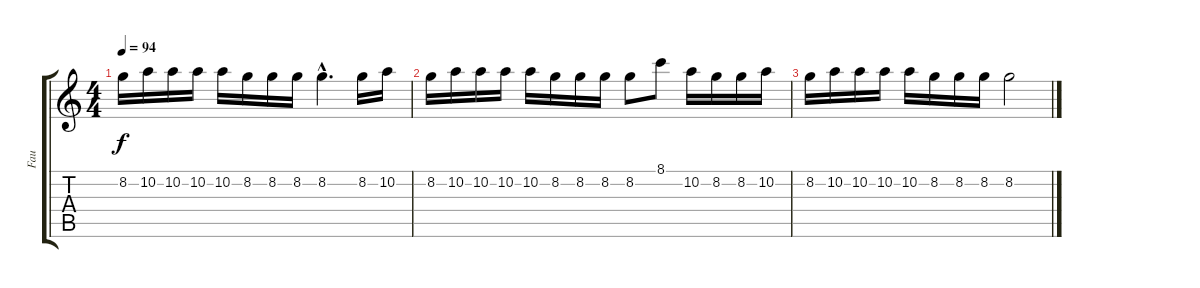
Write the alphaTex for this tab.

\track ("Fau" "Fau") {instrument distortionguitar}
\staff {score tabs}
\tuning (E4 B3 G3 D3 A2 E2) {hide}
\ts (4 4)
\tempo 94
\clef g2
\ks c
8.2.16{dy f} 10.2.16 10.2.16 10.2.16 10.2.16 8.2.16 8.2.16 8.2.16 8.2{hac}.4{d} 8.2.16 10.2.16 |
8.2.16 10.2.16 10.2.16 10.2.16 10.2.16 8.2.16 8.2.16 8.2.16 8.2.8 8.1.8 10.2.16 8.2.16 8.2.16 10.2.16 |
8.2.16 10.2.16 10.2.16 10.2.16 10.2.16 8.2.16 8.2.16 8.2.16 8.2.2
